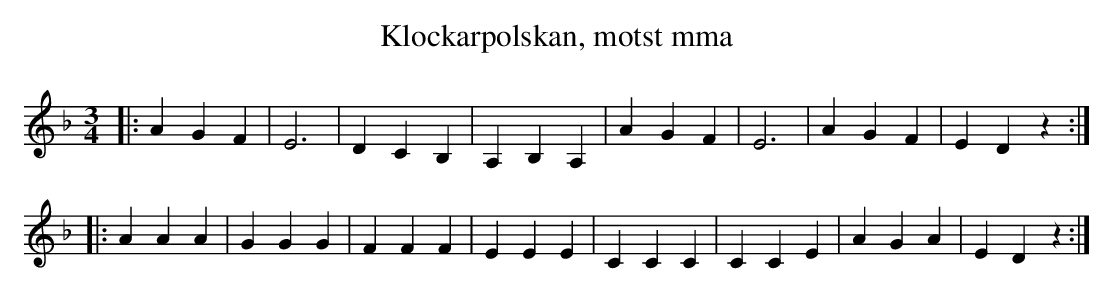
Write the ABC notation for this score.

X:1
T:Klockarpolskan, motst mma
M:3/4
L:1/4
K:Dm
|: AGF | E3 | D C B, | A,B,A, | AGF | E3 | AGF | E D z :|
|: AAA | GGG | FFF | EEE | CCC | CCE | AGA | E D z :|
